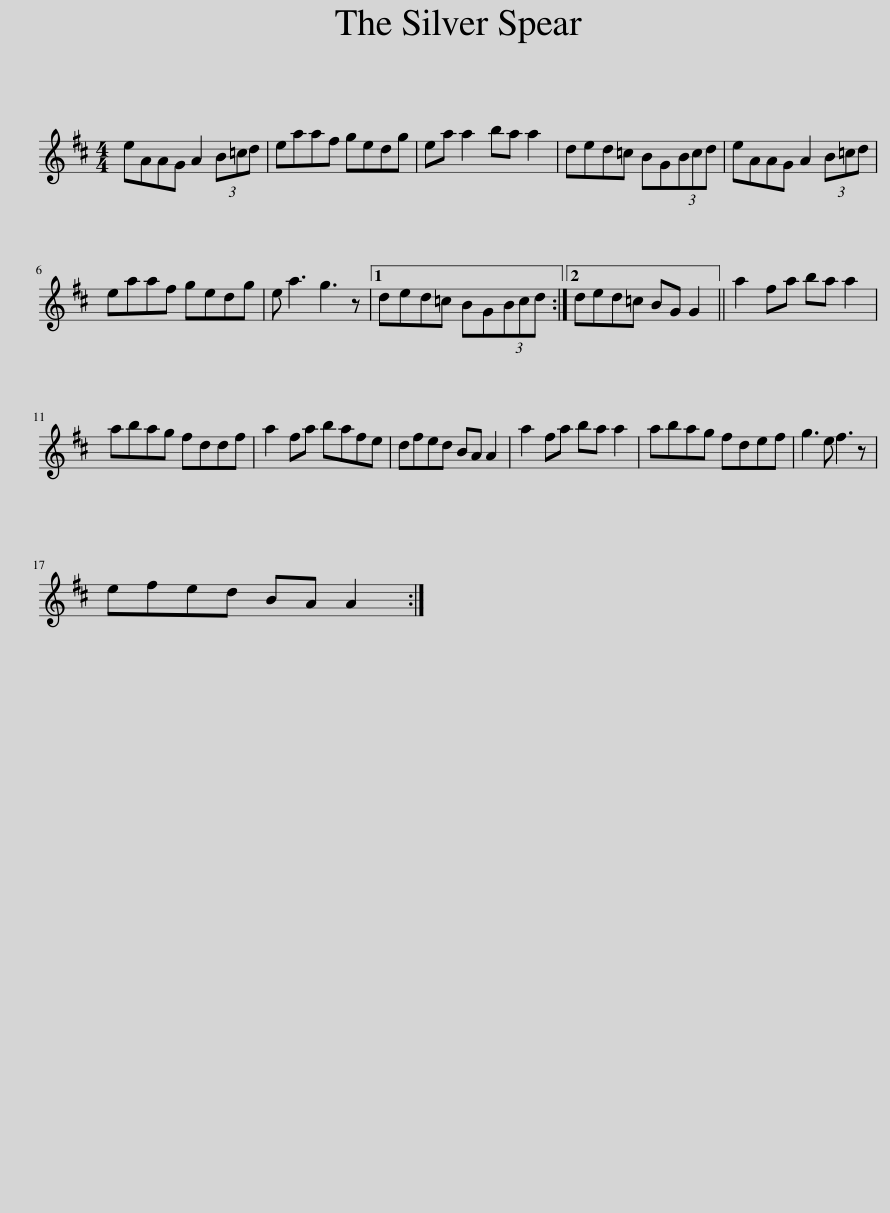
X:1
L:1/8
M:4/4
I:linebreak $
K:D
V:1 treble
V:1
 eAAG A2 (3B=cd | eaaf gedg | ea a2 ba a2 | ded=c BG(3Bcd | eAAG A2 (3B=cd |$ %5
 eaaf gedg | e a3 g3 z |1 ded=c BG(3Bcd :|2 ded=c BG G2 || a2 fa ba a2 |$ %10
 abag fddf | a2 fa bafe | dfed BA A2 | a2 fa ba a2 | abag fdef | %15
 g3 e f3 z |$ efed BA A2 :| %17
